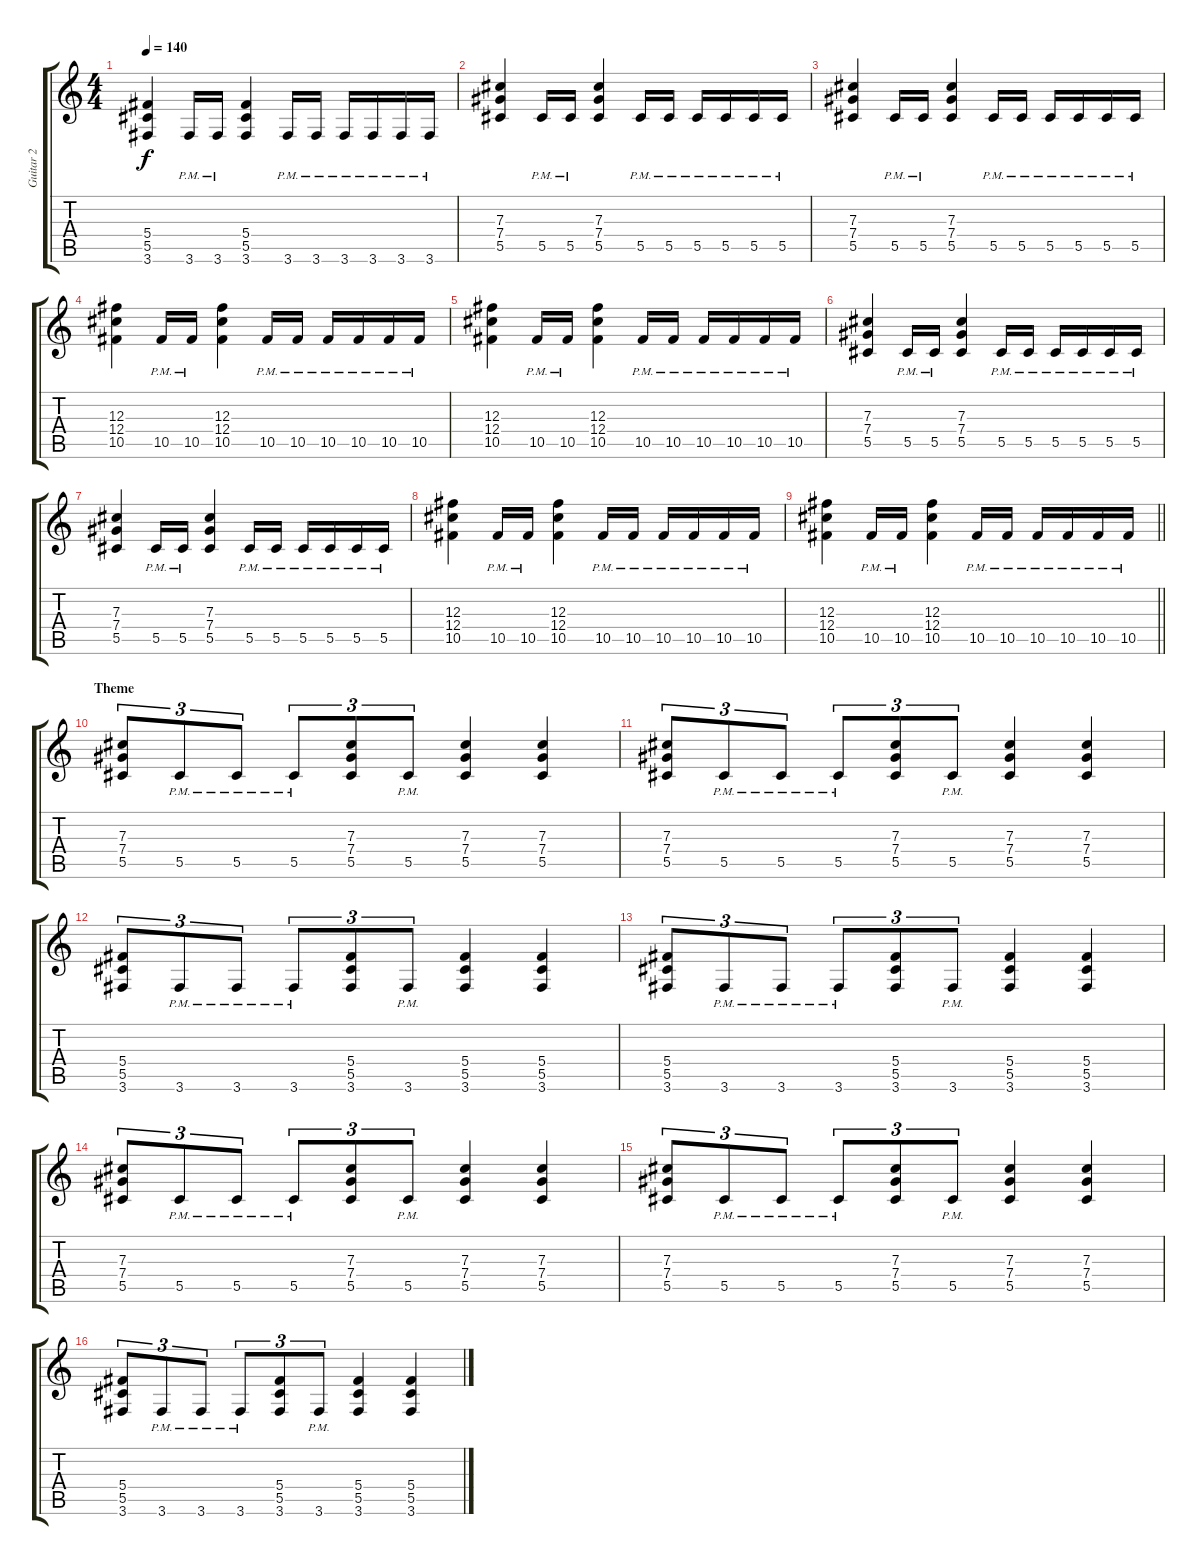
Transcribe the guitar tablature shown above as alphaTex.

\track ("Guitar 2" "Guitar 2") {instrument distortionguitar}
\staff {score tabs}
\tuning (Eb4 Bb3 Gb3 Db3 Ab2 Eb2) {hide}
\ts (4 4)
\tempo 140
\clef g2
\ks c
(5.4 5.5 3.6).4{dy f} 3.6{pm}.16 3.6{pm}.16 (5.4 5.5 3.6).4 3.6{pm}.16 3.6{pm}.16 3.6{pm}.16 3.6{pm}.16 3.6{pm}.16 3.6{pm}.16 |
(7.3 7.4 5.5).4 5.5{pm}.16 5.5{pm}.16 (7.3 7.4 5.5).4 5.5{pm}.16 5.5{pm}.16 5.5{pm}.16 5.5{pm}.16 5.5{pm}.16 5.5{pm}.16 |
(7.3 7.4 5.5).4 5.5{pm}.16 5.5{pm}.16 (7.3 7.4 5.5).4 5.5{pm}.16 5.5{pm}.16 5.5{pm}.16 5.5{pm}.16 5.5{pm}.16 5.5{pm}.16 |
(12.3 12.4 10.5).4 10.5{pm}.16 10.5{pm}.16 (12.3 12.4 10.5).4 10.5{pm}.16 10.5{pm}.16 10.5{pm}.16 10.5{pm}.16 10.5{pm}.16 10.5{pm}.16 |
(12.3 12.4 10.5).4 10.5{pm}.16 10.5{pm}.16 (12.3 12.4 10.5).4 10.5{pm}.16 10.5{pm}.16 10.5{pm}.16 10.5{pm}.16 10.5{pm}.16 10.5{pm}.16 |
(7.3 7.4 5.5).4 5.5{pm}.16 5.5{pm}.16 (7.3 7.4 5.5).4 5.5{pm}.16 5.5{pm}.16 5.5{pm}.16 5.5{pm}.16 5.5{pm}.16 5.5{pm}.16 |
(7.3 7.4 5.5).4 5.5{pm}.16 5.5{pm}.16 (7.3 7.4 5.5).4 5.5{pm}.16 5.5{pm}.16 5.5{pm}.16 5.5{pm}.16 5.5{pm}.16 5.5{pm}.16 |
(12.3 12.4 10.5).4 10.5{pm}.16 10.5{pm}.16 (12.3 12.4 10.5).4 10.5{pm}.16 10.5{pm}.16 10.5{pm}.16 10.5{pm}.16 10.5{pm}.16 10.5{pm}.16 |
\barLineRight lightlight
(12.3 12.4 10.5).4 10.5{pm}.16 10.5{pm}.16 (12.3 12.4 10.5).4 10.5{pm}.16 10.5{pm}.16 10.5{pm}.16 10.5{pm}.16 10.5{pm}.16 10.5{pm}.16 |
\section ("" "Theme")
(7.3 7.4 5.5).8{tu (3 2)} 5.5{pm}.8{tu (3 2)} 5.5{pm}.8{tu (3 2)} 5.5{pm}.8{tu (3 2)} (7.3 7.4 5.5).8{tu (3 2)} 5.5{pm}.8{tu (3 2)} (7.3 7.4 5.5).4 (7.3 7.4 5.5).4 |
(7.3 7.4 5.5).8{tu (3 2)} 5.5{pm}.8{tu (3 2)} 5.5{pm}.8{tu (3 2)} 5.5{pm}.8{tu (3 2)} (7.3 7.4 5.5).8{tu (3 2)} 5.5{pm}.8{tu (3 2)} (7.3 7.4 5.5).4 (7.3 7.4 5.5).4 |
(5.4 5.5 3.6).8{tu (3 2)} 3.6{pm}.8{tu (3 2)} 3.6{pm}.8{tu (3 2)} 3.6{pm}.8{tu (3 2)} (5.4 5.5 3.6).8{tu (3 2)} 3.6{pm}.8{tu (3 2)} (5.4 5.5 3.6).4 (5.4 5.5 3.6).4 |
(5.4 5.5 3.6).8{tu (3 2)} 3.6{pm}.8{tu (3 2)} 3.6{pm}.8{tu (3 2)} 3.6{pm}.8{tu (3 2)} (5.4 5.5 3.6).8{tu (3 2)} 3.6{pm}.8{tu (3 2)} (5.4 5.5 3.6).4 (5.4 5.5 3.6).4 |
(7.3 7.4 5.5).8{tu (3 2)} 5.5{pm}.8{tu (3 2)} 5.5{pm}.8{tu (3 2)} 5.5{pm}.8{tu (3 2)} (7.3 7.4 5.5).8{tu (3 2)} 5.5{pm}.8{tu (3 2)} (7.3 7.4 5.5).4 (7.3 7.4 5.5).4 |
(7.3 7.4 5.5).8{tu (3 2)} 5.5{pm}.8{tu (3 2)} 5.5{pm}.8{tu (3 2)} 5.5{pm}.8{tu (3 2)} (7.3 7.4 5.5).8{tu (3 2)} 5.5{pm}.8{tu (3 2)} (7.3 7.4 5.5).4 (7.3 7.4 5.5).4 |
(5.4 5.5 3.6).8{tu (3 2)} 3.6{pm}.8{tu (3 2)} 3.6{pm}.8{tu (3 2)} 3.6{pm}.8{tu (3 2)} (5.4 5.5 3.6).8{tu (3 2)} 3.6{pm}.8{tu (3 2)} (5.4 5.5 3.6).4 (5.4 5.5 3.6).4
